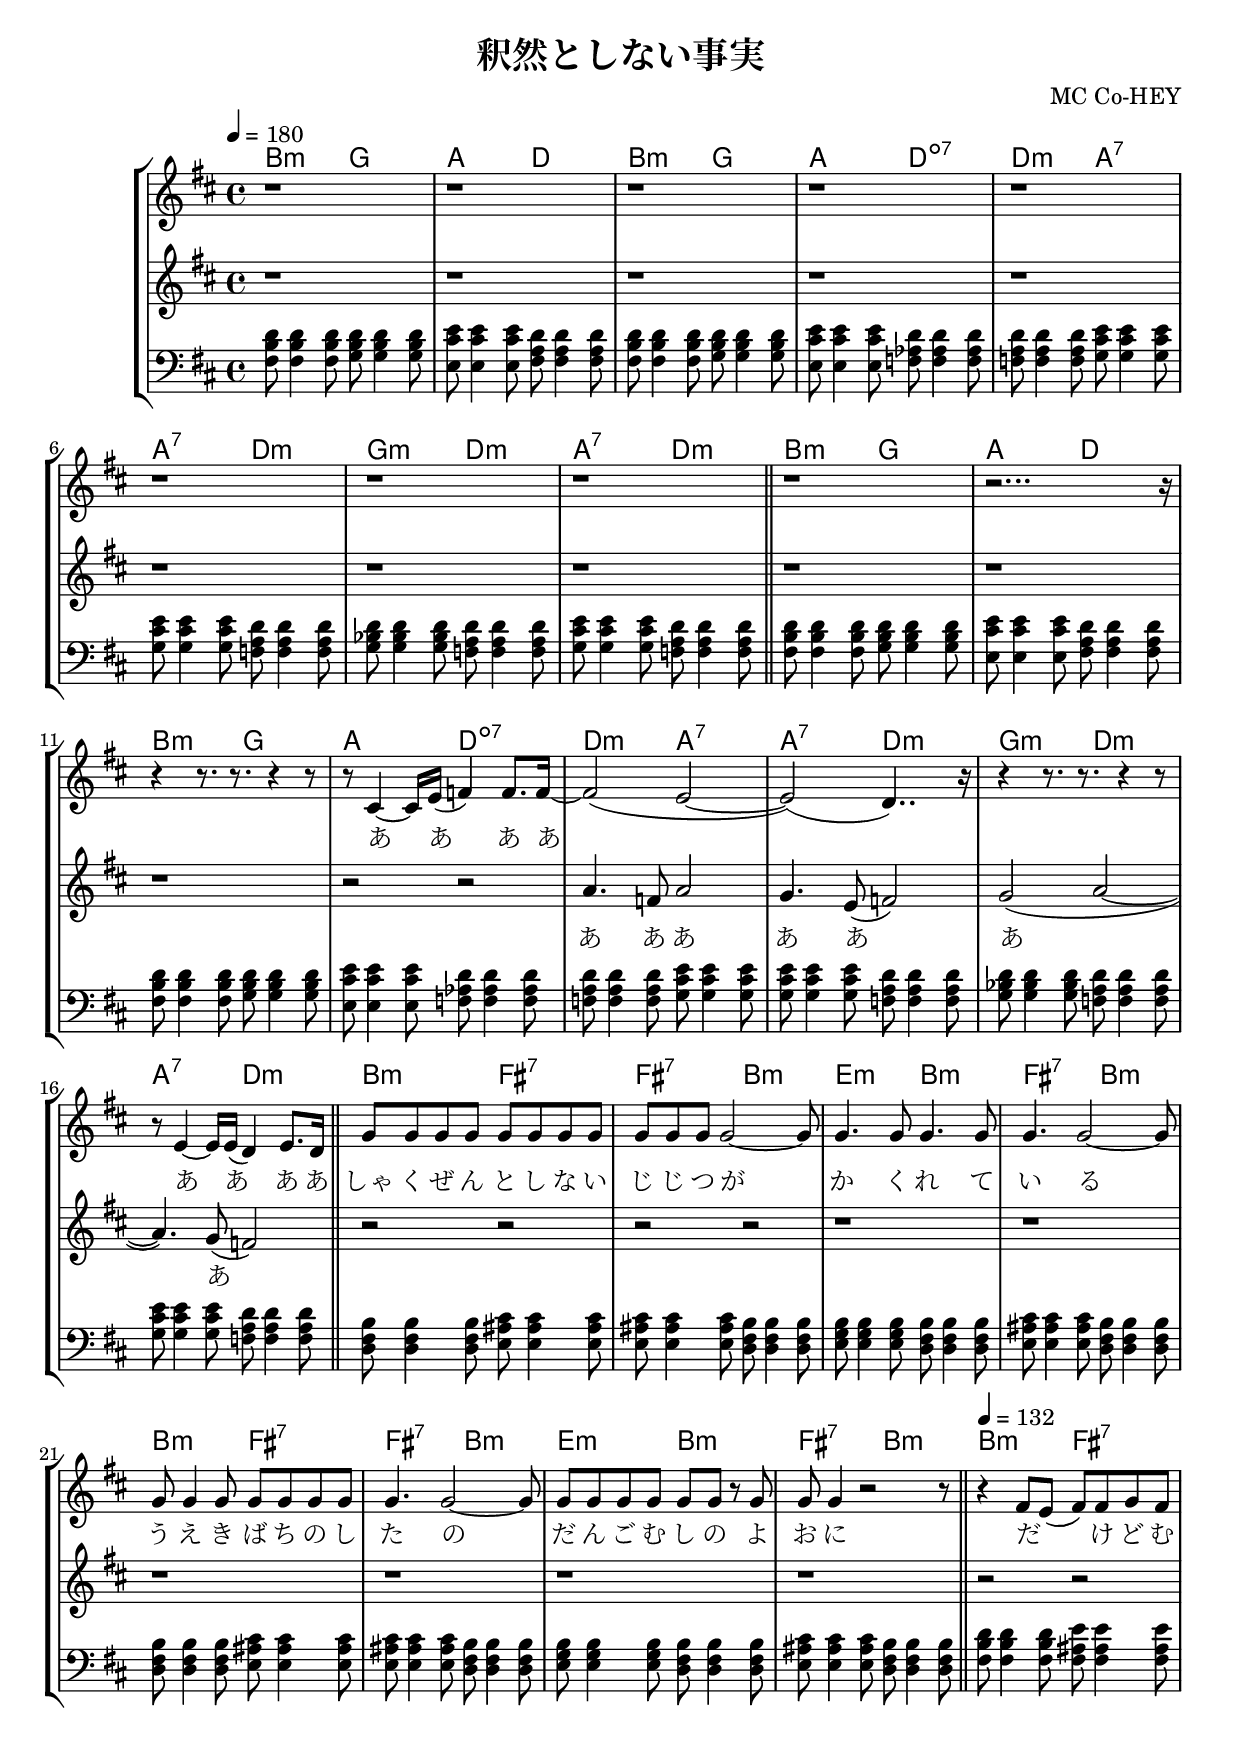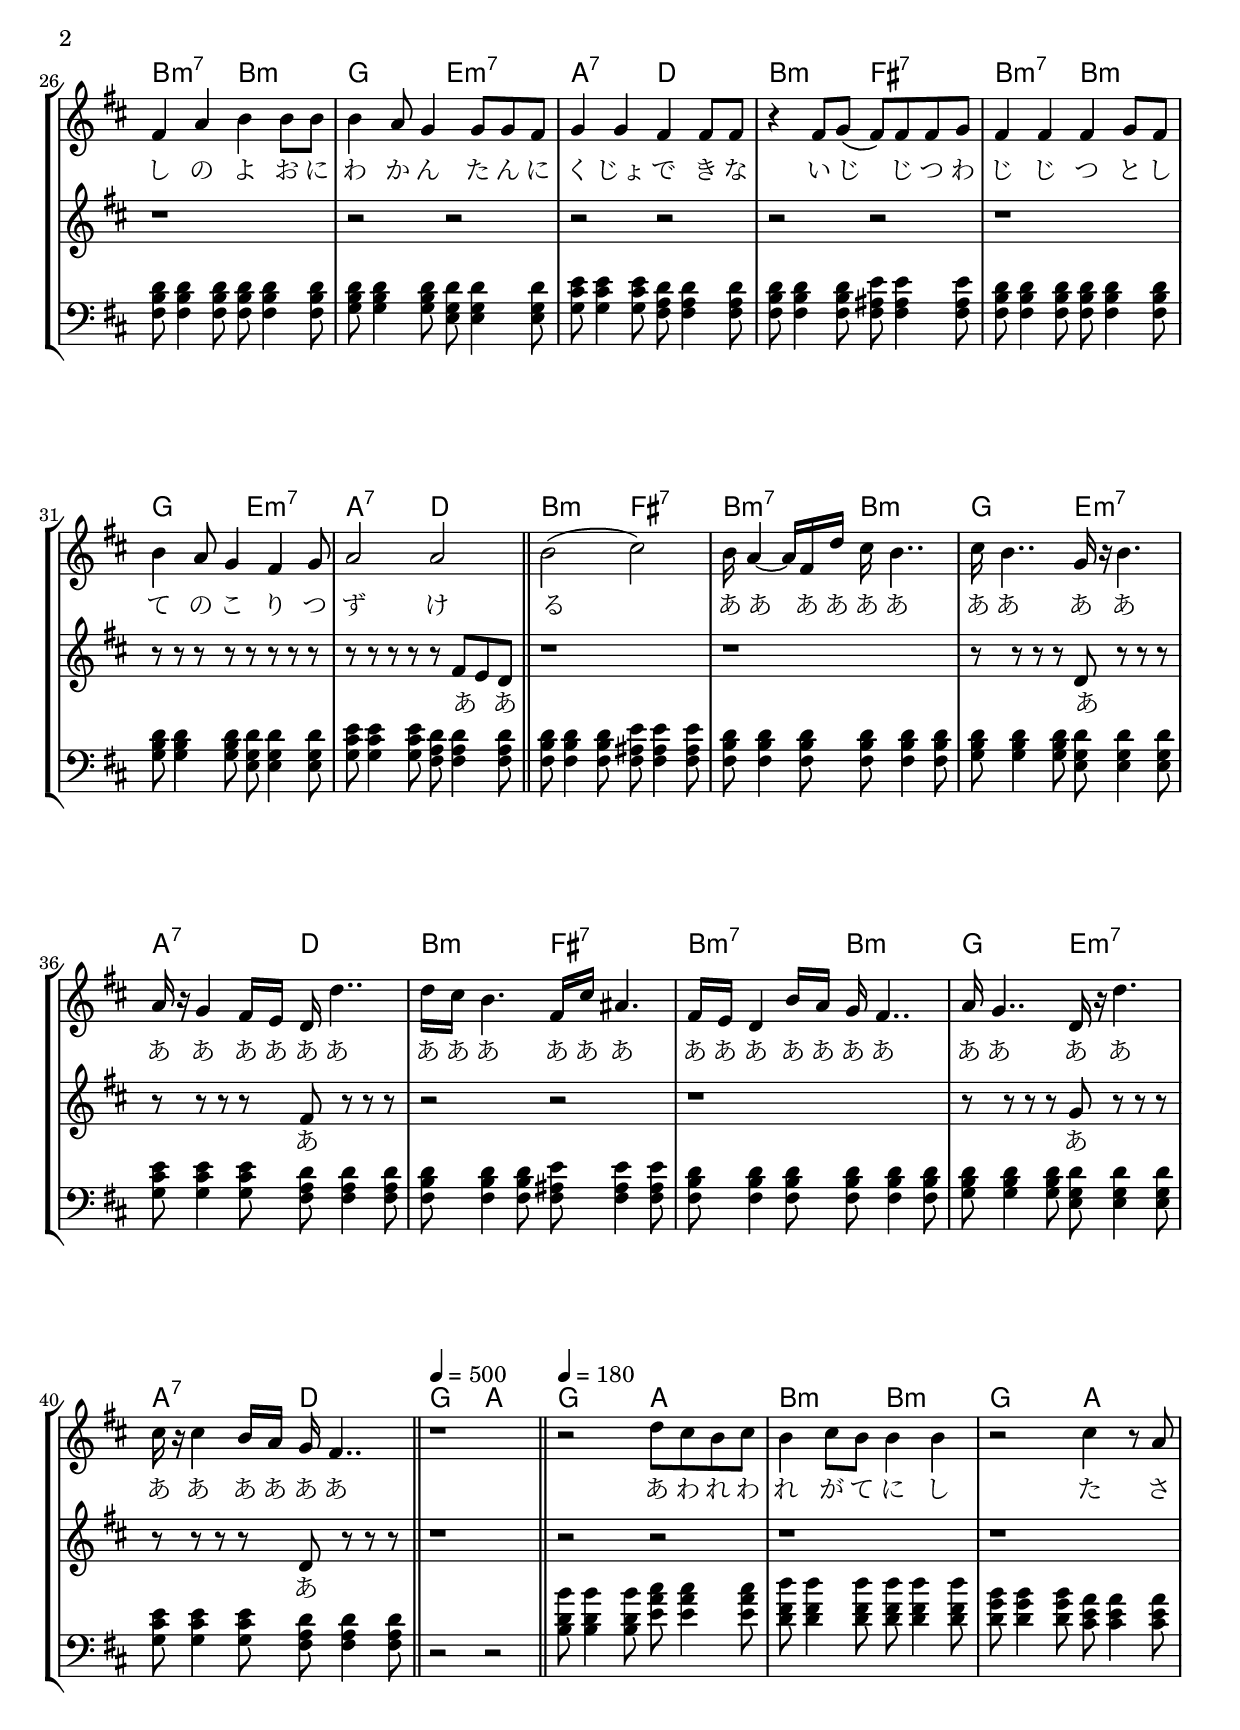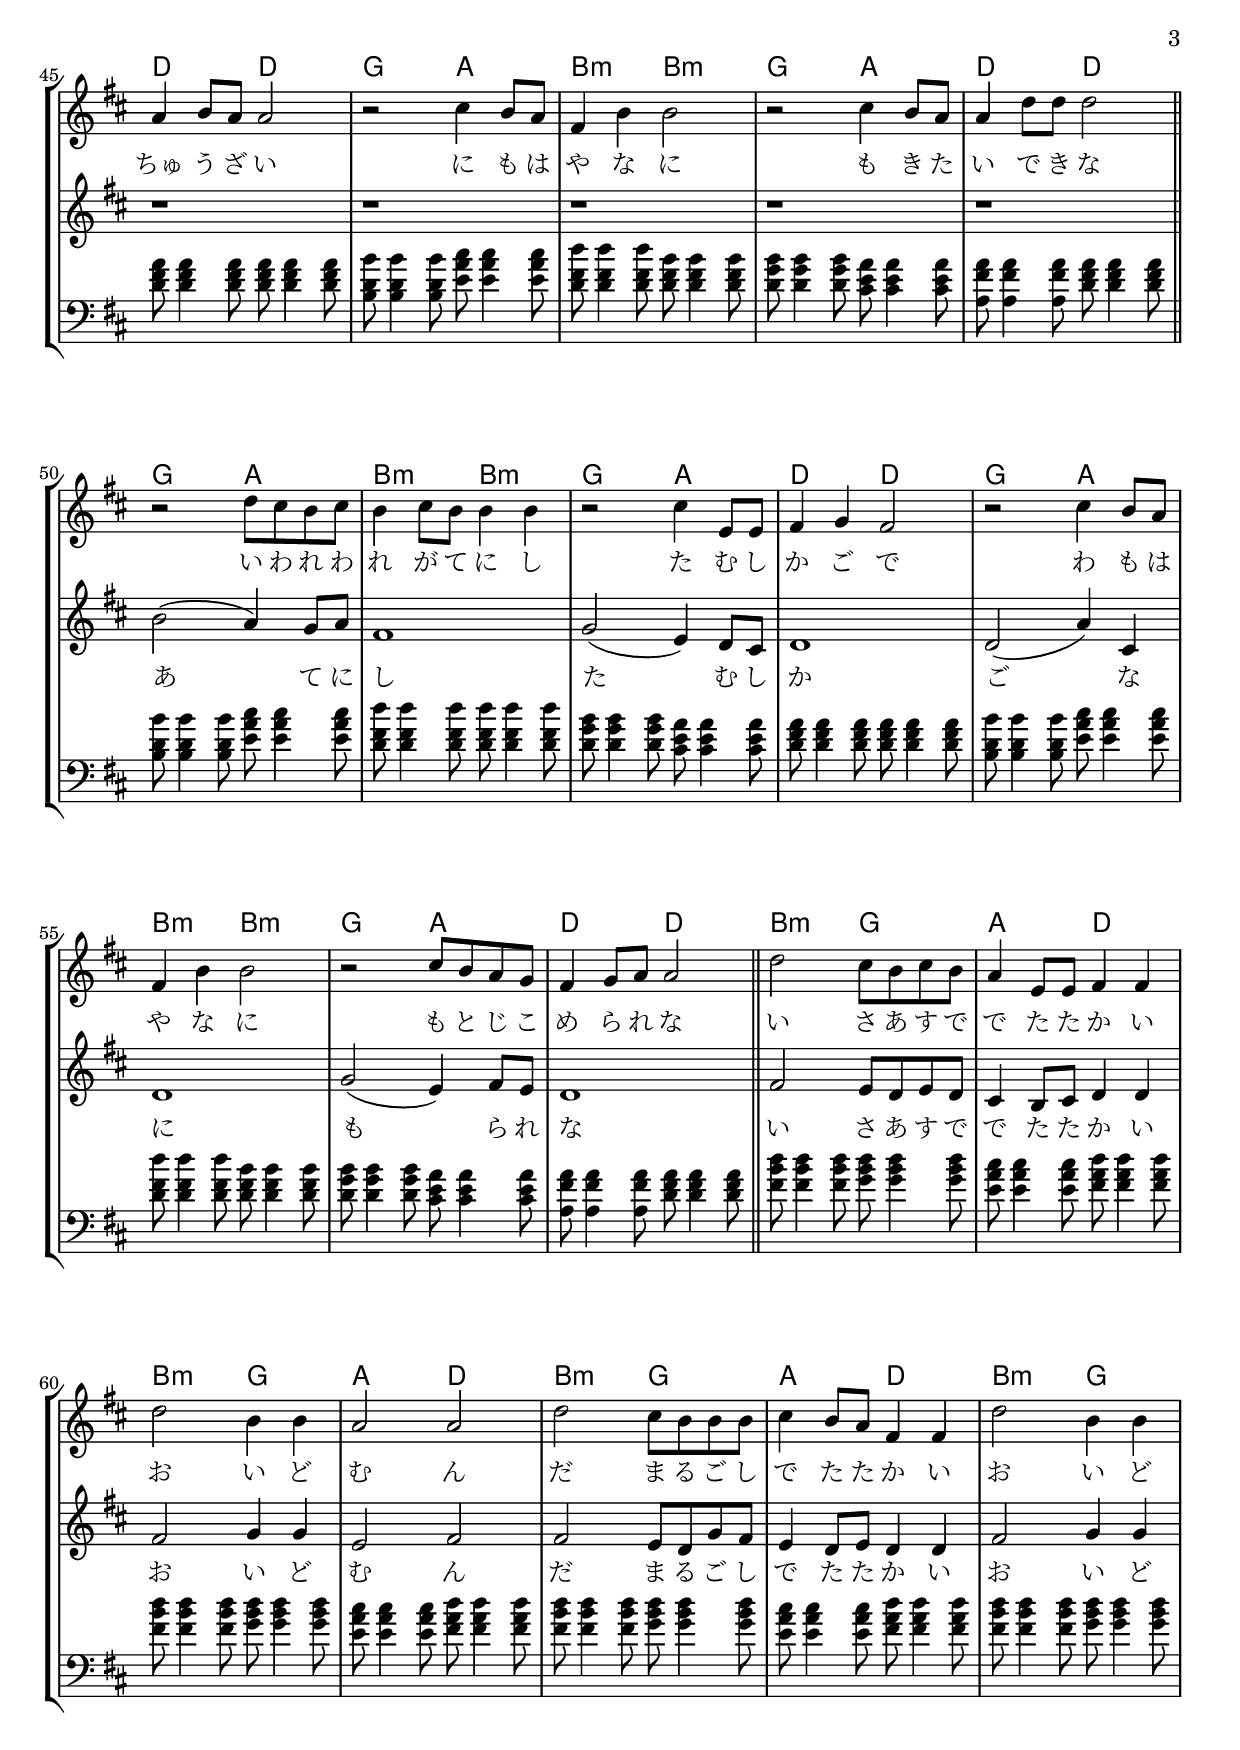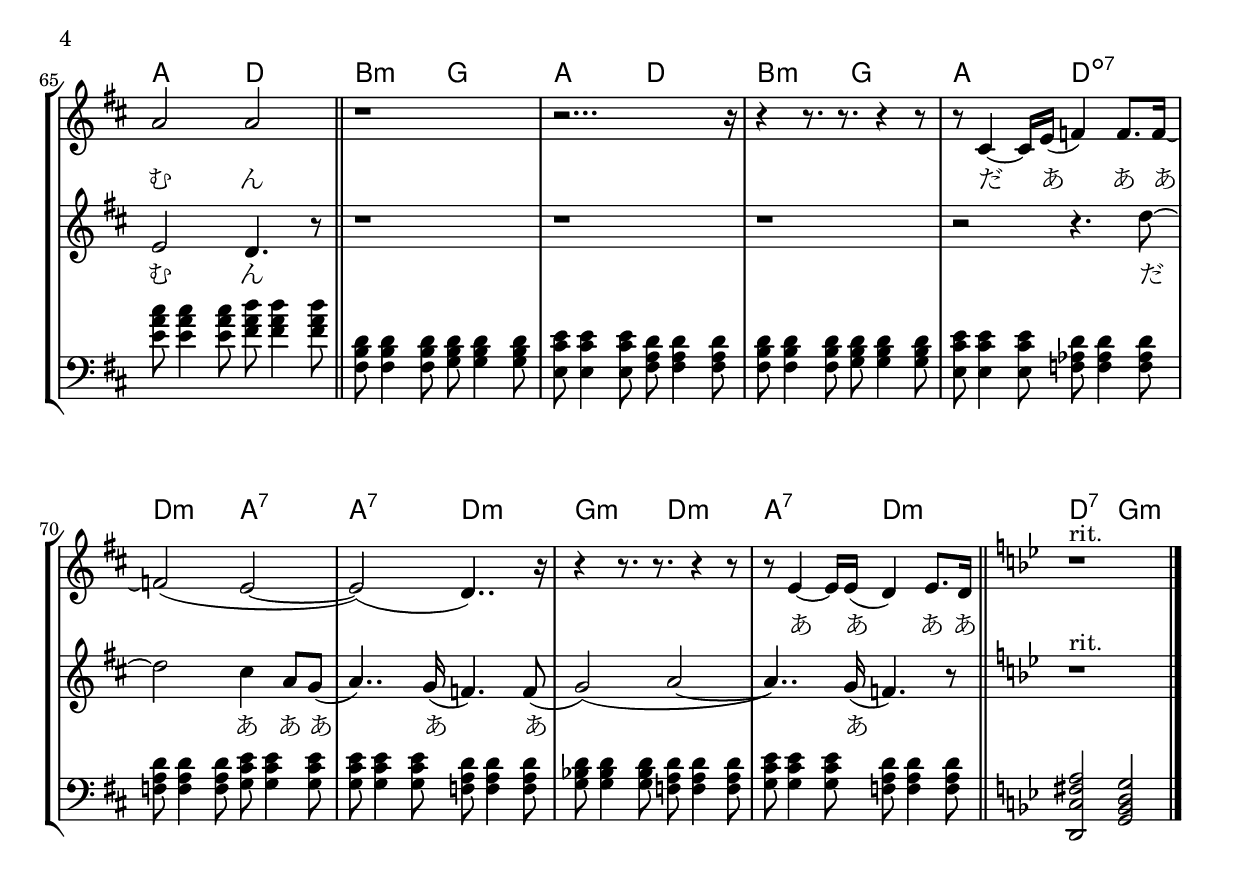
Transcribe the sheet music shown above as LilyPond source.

\version "2.12.1"

\header {
	title = \markup {釈然としない事実}
	composer = \markup \center-column {"MC Co-HEY"}
}

harmony = \chordmode {
	b2:m g a d b:m g a d:dim7 d:m a:7 a:7 d:m g:m d:m a:7 d:m 

	b:m g a d b:m g a d:dim7 d:m a:7 a:7 d:m g:m d:m a:7 d:m 

	b:m fis:7 fis:7 b:m e:m b:m fis:7 b:m b:m fis:7 fis:7 b:m e:m b:m fis:7 b:m 

	b:m fis:7 b:min7 b:m g e:min7 a:7 d b:m fis:7 b:min7 b:m g e:min7 a:7 d 

	b:m fis:7 b:min7 b:m g e:min7 a:7 d b:m fis:7 b:min7 b:m g e:min7 a:7 d 

	g a 

	g a b:m b:m g a d d g a b:m b:m g a d d 

	g a b:m b:m g a d d g a b:m b:m g a d d 

	b:m g a d b:m g a d b:m g a d b:m g a d 

	b:m g a d b:m g a d:dim7 d:m a:7 a:7 d:m g:m d:m a:7 d:m 

	d:7 g:m 
}

melody = {
	\key d \major
	\tempo 4 = 180
	r1 | r1 | r1 | r1 | r1 | r1 | r1 | r1   
	\set Staff.midiInstrument = #"Synth Bass 1"
	r1
r2... r16~ 
	r4  r8.  r8.  r4  r8 
	r8  cis'4~cis'16  e'16  (f'4)  f'8.  f'16~ 
	f'2  (e'2~ 
	e'2)  (d'4..)  r16~ 
	r4  r8.  r8.  r4  r8 
	r8  e'4~e'16  e'16  (d'4)  e'8.  d'16
	\set Staff.midiInstrument = #"fss0.5"
	g'8  g'8  g'8  g'8  g'8  g'8  g'8  g'8 
	g'8  g'8  g'8  g'2~g'8 
	g'4.  g'8  g'4.  g'8 
	g'4.  g'2~g'8 
	g'8  g'4  g'8  g'8  g'8  g'8  g'8 
	g'4.  g'2~g'8 
	g'8  g'8  g'8  g'8  g'8  g'8  r8  g'8 
	g'8  g'4  r2~r8
	\set Staff.midiInstrument = #"mmi0.38"
		\tempo 4 = 132
r4  fis'8  e'8  (fis'8)  fis'8  g'8  fis'8 
	fis'4  a'4  b'4  b'8  b'8 
	b'4  a'8  g'4  g'8  g'8  fis'8 
	g'4  g'4  fis'4  fis'8  fis'8 
	r4  fis'8  g'8  (fis'8)  fis'8  fis'8  g'8 
	fis'4  fis'4  fis'4  g'8  fis'8 
	b'4  a'8  g'4  fis'4  g'8 
	a'2  a'2
	\set Staff.midiInstrument = #"Trombone"
	b'2  (cis''2) 
	b'16  a'4~a'16  fis'16  d''16  cis''16  b'4.. 
	cis''16  b'4..  g'16  r16  b'4. 
	a'16  r16  g'4  fis'16  e'16  d'16  d''4.. 
	d''16  cis''16  b'4.  fis'16  cis''16  ais'4. 
	fis'16  e'16  d'4  b'16  a'16  g'16  fis'4.. 
	a'16  g'4..  d'16  r16  d''4. 
	cis''16  r16  cis''4  b'16  a'16  g'16  fis'4..
	\tempo 4 = 500
	r1   
	\set Staff.midiInstrument = #"mmi0.38"
		\tempo 4 = 180
r2  d''8  cis''8  b'8  cis''8 
	b'4  cis''8  b'8  b'4  b'4 
	r2  cis''4  r8  a'8 
	a'4  b'8  a'8  a'2 
	r2  cis''4  b'8  a'8 
	fis'4  b'4  b'2 
	r2  cis''4  b'8  a'8 
	a'4  d''8  d''8  d''2
	\set Staff.midiInstrument = #"mmi0.38"
	r2  d''8  cis''8  b'8  cis''8 
	b'4  cis''8  b'8  b'4  b'4 
	r2  cis''4  e'8  e'8 
	fis'4  g'4  fis'2 
	r2  cis''4  b'8  a'8 
	fis'4  b'4  b'2 
	r2  cis''8  b'8  a'8  g'8 
	fis'4  g'8  a'8  a'2
	\set Staff.midiInstrument = #"mmi0.38"
	d''2  cis''8  b'8  cis''8  b'8 
	a'4  e'8  e'8  fis'4  fis'4 
	d''2  b'4  b'4 
	a'2  a'2 
	d''2  cis''8  b'8  b'8  b'8 
	cis''4  b'8  a'8  fis'4  fis'4 
	d''2  b'4  b'4 
	a'2  a'2
	\set Staff.midiInstrument = #"Synthbrass 1"
	r1
r2... r16~ 
	r4  r8.  r8.  r4  r8 
	r8  cis'4~cis'16  e'16  (f'4)  f'8.  f'16~ 
	f'2  (e'2~ 
	e'2)  (d'4..)  r16~ 
	r4  r8.  r8.  r4  r8 
	r8  e'4~e'16  e'16  (d'4)  e'8.  d'16
	\key bes \major
	r1^"rit." \bar "|."
}

words = \lyricmode {
	
	あ  あ  あ  あ  あ  あ  あ  あ  
	しゃ  く  ぜ  ん  と  し  な  い  じ  じ  つ  が  か  く  れ  て  い  る  う  え  き  ば  ち  の  し  た  の  だ  ん  ご  む  し  の  よ  お  に  
	だ  け  ど  む  し  の  よ  お  に  わ  か  ん  た  ん  に  く  じょ  で  き  な  い  じ  じ  つ  わ  じ  じ  つ  と  し  て  の  こ  り  つ  ず  け  る  
	あ  あ  あ  あ  あ  あ  あ  あ  あ  あ  あ  あ  あ  あ  あ  あ  あ  あ  あ  あ  あ  あ  あ  あ  あ  あ  あ  あ  あ  あ  あ  あ  あ  あ  あ  あ  あ  あ  あ  あ  
	
	わ  れ  わ  れ  が  て  に  し  た  さ  ちゅ  う  ざ  い  に  も  は  や  な  に  も  き  た  い  で  き  な  い  
	わ  れ  わ  れ  が  て  に  し  た  む  し  か  ご  で  わ  も  は  や  な  に  も  と  じ  こ  め  ら  れ  な  い  
	さ  あ  す  で  で  た  た  か  い  お  い  ど  む  ん  だ  ま  る  ご  し  で  た  た  か  い  お  い  ど  む  ん  だ  
	あ  あ  あ  あ  あ  あ  あ  あ  
	
}

secondmelody = {
	\key d \major
	\tempo 4 = 180
	r1 | r1 | r1 | r1 | r1 | r1 | r1 | r1   
	\set Staff.midiInstrument = #"Electric Guitar (clean)"
	r1 
	r1 
	r1 
	r2  r2 
	a'4.  f'8  a'2 
	g'4.  e'8  (f'2) 
	g'2  (a'2~ 
	a'4.)  g'8  (f'2)
	\set Staff.midiInstrument = #"fss0.5"
	r2  r2~ 
	r2  r2
	r1 r1 r1 r1 r1 r1 	\set Staff.midiInstrument = #"Trombone"
		\tempo 4 = 132
r2  r2 
	r1 
	r2  r2~ 
	r2  r2 
	r2  r2 
	r1 
	r8  r8  r8  r8  r8  r8  r8  r8 
	r8  r8  r8  r8  r8  fis'8  e'8  d'8
	\set Staff.midiInstrument = #"Celesta"
	r1~ 
	r1 
	 r8  r8  r8  r8  d'8  r8  r8  r8 
	r8  r8  r8  r8  fis'8  r8  r8  r8 
	r2  r2 
	r1 
	r8  r8  r8  r8  g'8  r8  r8  r8 
	r8  r8  r8  r8  d'8  r8  r8  r8
	\tempo 4 = 500
	r1   
	\set Staff.midiInstrument = #"mmi0.38"
		\tempo 4 = 180
r2  r2 
	r1
	r1 r1 r1 r1 r1 r1 	\set Staff.midiInstrument = #"mmi0.38"
	b'2  (a'4)  g'8  a'8 
	fis'1 
	g'2  (e'4)  d'8  cis'8 
	d'1 
	d'2  (a'4)  cis'4 
	d'1 
	g'2  (e'4)  fis'8  e'8 
	d'1
	\set Staff.midiInstrument = #"mmi0.38"
	fis'2  e'8  d'8  e'8  d'8 
	cis'4  b8  cis'8  d'4  d'4 
	fis'2  g'4  g'4 
	e'2  fis'2 
	fis'2  e'8  d'8  g'8  fis'8 
	e'4  d'8  e'8  d'4  d'4 
	fis'2  g'4  g'4 
	e'2  d'4.  	r8 	\set Staff.midiInstrument = #"Electric Guitar (clean)"
	 r1 
	r1 
	r1 
	r2  r4.  d''8~ 
	d''2  cis''4  a'8  g'8 
	(a'4..)  g'16  (f'4.)  f'8 
	(g'2)  (a'2~ 
	a'4..)  g'16  (f'4.)  	r8 	\key bes \major
	r1^"rit." \bar "|."
}

secondwords = \lyricmode {
	
	あ  あ  あ  あ  あ  あ  あ  
	
	あ  あ  あ  
	あ  あ  あ  あ  
	
	
	て  に  し  た  む  し  か  ご  な  に  も  ら  れ  な  い  
	さ  あ  す  で  で  た  た  か  い  お  い  ど  む  ん  だ  ま  る  ご  し  で  た  た  か  い  お  い  ど  む  ん  だ  
	あ  あ  あ  あ  あ  あ  あ  
	
}

tempochange = {
	\tempo 4 = 180
	r1 | r1 | r1 | r1 | r1 | r1 | r1 | r1 \bar "||"
	\tempo 4 = 180
	r1 | r1 | r1 | r1 | r1 | r1 | r1 | r1 \bar "||"
	\tempo 4 = 180
	r1 | r1 | r1 | r1 | r1 | r1 | r1 | r1 \bar "||"
	\tempo 4 = 132
	r1 | r1 | r1 | r1 | r1 | r1 | r1 | r1 \bar "||"
	\tempo 4 = 132
	r1 | r1 | r1 | r1 | r1 | r1 | r1 | r1 \bar "||"
	\tempo 4 = 500
	r1 \bar "||"
	\tempo 4 = 180
	r1 | r1 | r1 | r1 | r1 | r1 | r1 | r1 \bar "||"
	\tempo 4 = 180
	r1 | r1 | r1 | r1 | r1 | r1 | r1 | r1 \bar "||"
	\tempo 4 = 180
	r1 | r1 | r1 | r1 | r1 | r1 | r1 | r1 \bar "||"
	\tempo 4 = 180
	r1 | r1 | r1 | r1 | r1 | r1 | r1 | r1 \bar "||"
	\tempo 4 = 180
	\tempo 4 = 135 r2 \tempo 4 = 120 r2 \bar "|."
}

mainacc = {
	\clef bass
	\set Staff.midiInstrument = #"Melodic Tom"
	\key d \major
	\tempo 4 = 180
	<fis b d'>8 <fis b d'>4 <fis b d'>8
	<g b d'>8 <g b d'>4 <g b d'>8
	<e cis' e'>8 <e cis' e'>4 <e cis' e'>8
	<fis a d'>8 <fis a d'>4 <fis a d'>8
	<fis b d'>8 <fis b d'>4 <fis b d'>8
	<g b d'>8 <g b d'>4 <g b d'>8
	<e cis' e'>8 <e cis' e'>4 <e cis' e'>8
	<f as d'>8 <f as d'>4 <f as d'>8
	<f a d'>8 <f a d'>4 <f a d'>8
	<g cis' e'>8 <g cis' e'>4 <g cis' e'>8
	<g cis' e'>8 <g cis' e'>4 <g cis' e'>8
	<f a d'>8 <f a d'>4 <f a d'>8
	<g bes d'>8 <g bes d'>4 <g bes d'>8
	<f a d'>8 <f a d'>4 <f a d'>8
	<g cis' e'>8 <g cis' e'>4 <g cis' e'>8
	<f a d'>8 <f a d'>4 <f a d'>8
	\bar "||"

	\set Staff.midiInstrument = #"Melodic Tom"
	<fis b d'>8 <fis b d'>4 <fis b d'>8
	<g b d'>8 <g b d'>4 <g b d'>8
	<e cis' e'>8 <e cis' e'>4 <e cis' e'>8
	<fis a d'>8 <fis a d'>4 <fis a d'>8
	<fis b d'>8 <fis b d'>4 <fis b d'>8
	<g b d'>8 <g b d'>4 <g b d'>8
	<e cis' e'>8 <e cis' e'>4 <e cis' e'>8
	<f as d'>8 <f as d'>4 <f as d'>8
	<f a d'>8 <f a d'>4 <f a d'>8
	<g cis' e'>8 <g cis' e'>4 <g cis' e'>8
	<g cis' e'>8 <g cis' e'>4 <g cis' e'>8
	<f a d'>8 <f a d'>4 <f a d'>8
	<g bes d'>8 <g bes d'>4 <g bes d'>8
	<f a d'>8 <f a d'>4 <f a d'>8
	<g cis' e'>8 <g cis' e'>4 <g cis' e'>8
	<f a d'>8 <f a d'>4 <f a d'>8
	\bar "||"

	\set Staff.midiInstrument = #"Melodic Tom"
	<d fis b>8 <d fis b>4 <d fis b>8
	<e ais cis'>8 <e ais cis'>4 <e ais cis'>8
	<e ais cis'>8 <e ais cis'>4 <e ais cis'>8
	<d fis b>8 <d fis b>4 <d fis b>8
	<e g b>8 <e g b>4 <e g b>8
	<d fis b>8 <d fis b>4 <d fis b>8
	<e ais cis'>8 <e ais cis'>4 <e ais cis'>8
	<d fis b>8 <d fis b>4 <d fis b>8
	<d fis b>8 <d fis b>4 <d fis b>8
	<e ais cis'>8 <e ais cis'>4 <e ais cis'>8
	<e ais cis'>8 <e ais cis'>4 <e ais cis'>8
	<d fis b>8 <d fis b>4 <d fis b>8
	<e g b>8 <e g b>4 <e g b>8
	<d fis b>8 <d fis b>4 <d fis b>8
	<e ais cis'>8 <e ais cis'>4 <e ais cis'>8
	<d fis b>8 <d fis b>4 <d fis b>8
	\bar "||"

	\set Staff.midiInstrument = #"Electric Piano 1"
	\tempo 4 = 132
	<fis b d'>8 <fis b d'>4 <fis b d'>8
	<fis ais e'>8 <fis ais e'>4 <fis ais e'>8
	<fis b d'>8 <fis b d'>4 <fis b d'>8
	<fis b d'>8 <fis b d'>4 <fis b d'>8
	<g b d'>8 <g b d'>4 <g b d'>8
	<e g d'>8 <e g d'>4 <e g d'>8
	<g cis' e'>8 <g cis' e'>4 <g cis' e'>8
	<fis a d'>8 <fis a d'>4 <fis a d'>8
	<fis b d'>8 <fis b d'>4 <fis b d'>8
	<fis ais e'>8 <fis ais e'>4 <fis ais e'>8
	<fis b d'>8 <fis b d'>4 <fis b d'>8
	<fis b d'>8 <fis b d'>4 <fis b d'>8
	<g b d'>8 <g b d'>4 <g b d'>8
	<e g d'>8 <e g d'>4 <e g d'>8
	<g cis' e'>8 <g cis' e'>4 <g cis' e'>8
	<fis a d'>8 <fis a d'>4 <fis a d'>8
	\bar "||"

	\set Staff.midiInstrument = #"Electric Piano 1"
	<fis b d'>8 <fis b d'>4 <fis b d'>8
	<fis ais e'>8 <fis ais e'>4 <fis ais e'>8
	<fis b d'>8 <fis b d'>4 <fis b d'>8
	<fis b d'>8 <fis b d'>4 <fis b d'>8
	<g b d'>8 <g b d'>4 <g b d'>8
	<e g d'>8 <e g d'>4 <e g d'>8
	<g cis' e'>8 <g cis' e'>4 <g cis' e'>8
	<fis a d'>8 <fis a d'>4 <fis a d'>8
	<fis b d'>8 <fis b d'>4 <fis b d'>8
	<fis ais e'>8 <fis ais e'>4 <fis ais e'>8
	<fis b d'>8 <fis b d'>4 <fis b d'>8
	<fis b d'>8 <fis b d'>4 <fis b d'>8
	<g b d'>8 <g b d'>4 <g b d'>8
	<e g d'>8 <e g d'>4 <e g d'>8
	<g cis' e'>8 <g cis' e'>4 <g cis' e'>8
	<fis a d'>8 <fis a d'>4 <fis a d'>8
	\bar "||"

	\set Staff.midiInstrument = #"Acoustic grand"
	\tempo 4 = 500
	r2
	r2
	\bar "||"

	\set Staff.midiInstrument = #"Lead 5 (charang)"
	\tempo 4 = 180
	<b d' b'>8 <b d' b'>4 <b d' b'>8
	<e' a' cis''>8 <e' a' cis''>4 <e' a' cis''>8
	<d' fis' d''>8 <d' fis' d''>4 <d' fis' d''>8
	<d' fis' d''>8 <d' fis' d''>4 <d' fis' d''>8
	<d' g' b'>8 <d' g' b'>4 <d' g' b'>8
	<cis' e' a'>8 <cis' e' a'>4 <cis' e' a'>8
	<d' fis' a'>8 <d' fis' a'>4 <d' fis' a'>8
	<d' fis' a'>8 <d' fis' a'>4 <d' fis' a'>8
	<b d' b'>8 <b d' b'>4 <b d' b'>8
	<e' a' cis''>8 <e' a' cis''>4 <e' a' cis''>8
	<d' fis' d''>8 <d' fis' d''>4 <d' fis' d''>8
	<d' fis' b'>8 <d' fis' b'>4 <d' fis' b'>8
	<d' g' b'>8 <d' g' b'>4 <d' g' b'>8
	<cis' e' a'>8 <cis' e' a'>4 <cis' e' a'>8
	<a fis' a'>8 <a fis' a'>4 <a fis' a'>8
	<d' fis' a'>8 <d' fis' a'>4 <d' fis' a'>8
	\bar "||"

	\set Staff.midiInstrument = #"Lead 5 (charang)"
	<b d' b'>8 <b d' b'>4 <b d' b'>8
	<e' a' cis''>8 <e' a' cis''>4 <e' a' cis''>8
	<d' fis' d''>8 <d' fis' d''>4 <d' fis' d''>8
	<d' fis' d''>8 <d' fis' d''>4 <d' fis' d''>8
	<d' g' b'>8 <d' g' b'>4 <d' g' b'>8
	<cis' e' a'>8 <cis' e' a'>4 <cis' e' a'>8
	<d' fis' a'>8 <d' fis' a'>4 <d' fis' a'>8
	<d' fis' a'>8 <d' fis' a'>4 <d' fis' a'>8
	<b d' b'>8 <b d' b'>4 <b d' b'>8
	<e' a' cis''>8 <e' a' cis''>4 <e' a' cis''>8
	<d' fis' d''>8 <d' fis' d''>4 <d' fis' d''>8
	<d' fis' b'>8 <d' fis' b'>4 <d' fis' b'>8
	<d' g' b'>8 <d' g' b'>4 <d' g' b'>8
	<cis' e' a'>8 <cis' e' a'>4 <cis' e' a'>8
	<a fis' a'>8 <a fis' a'>4 <a fis' a'>8
	<d' fis' a'>8 <d' fis' a'>4 <d' fis' a'>8
	\bar "||"

	\set Staff.midiInstrument = #"Lead 5 (charang)"
	<fis' b' d''>8 <fis' b' d''>4 <fis' b' d''>8
	<g' b' d''>8 <g' b' d''>4 <g' b' d''>8
	<e' a' cis''>8 <e' a' cis''>4 <e' a' cis''>8
	<fis' a' d''>8 <fis' a' d''>4 <fis' a' d''>8
	<fis' b' d''>8 <fis' b' d''>4 <fis' b' d''>8
	<g' b' d''>8 <g' b' d''>4 <g' b' d''>8
	<e' a' cis''>8 <e' a' cis''>4 <e' a' cis''>8
	<fis' a' d''>8 <fis' a' d''>4 <fis' a' d''>8
	<fis' b' d''>8 <fis' b' d''>4 <fis' b' d''>8
	<g' b' d''>8 <g' b' d''>4 <g' b' d''>8
	<e' a' cis''>8 <e' a' cis''>4 <e' a' cis''>8
	<fis' a' d''>8 <fis' a' d''>4 <fis' a' d''>8
	<fis' b' d''>8 <fis' b' d''>4 <fis' b' d''>8
	<g' b' d''>8 <g' b' d''>4 <g' b' d''>8
	<e' a' cis''>8 <e' a' cis''>4 <e' a' cis''>8
	<fis' a' d''>8 <fis' a' d''>4 <fis' a' d''>8
	\bar "||"

	\set Staff.midiInstrument = #"Lead 5 (charang)"
	<fis b d'>8 <fis b d'>4 <fis b d'>8
	<g b d'>8 <g b d'>4 <g b d'>8
	<e cis' e'>8 <e cis' e'>4 <e cis' e'>8
	<fis a d'>8 <fis a d'>4 <fis a d'>8
	<fis b d'>8 <fis b d'>4 <fis b d'>8
	<g b d'>8 <g b d'>4 <g b d'>8
	<e cis' e'>8 <e cis' e'>4 <e cis' e'>8
	<f as d'>8 <f as d'>4 <f as d'>8
	<f a d'>8 <f a d'>4 <f a d'>8
	<g cis' e'>8 <g cis' e'>4 <g cis' e'>8
	<g cis' e'>8 <g cis' e'>4 <g cis' e'>8
	<f a d'>8 <f a d'>4 <f a d'>8
	<g bes d'>8 <g bes d'>4 <g bes d'>8
	<f a d'>8 <f a d'>4 <f a d'>8
	<g cis' e'>8 <g cis' e'>4 <g cis' e'>8
	<f a d'>8 <f a d'>4 <f a d'>8
	\bar "||"

	\set Staff.midiInstrument = #"Lead 5 (charang)"
	\key bes \major
	<d, c fis a>2
	<g, bes, d g>2
	\bar "|."
}

subacc = {
	\clef bass
	\set Staff.midiInstrument = #"Acoustic grand"
	\key d \major
	\tempo 4 = 180
	r2
	r2
	r2
	r2
	r2
	r2
	r2
	r2
	r2
	r2
	r2
	r2
	r2
	r2
	r2
	r2
	\bar "||"

	\set Staff.midiInstrument = #"Pad 7 (halo)"
	<fis b d'>8 <fis b d'>4 <fis b d'>8
	<g b d'>8 <g b d'>4 <g b d'>8
	<e cis' e'>8 <e cis' e'>4 <e cis' e'>8
	<fis a d'>8 <fis a d'>4 <fis a d'>8
	<fis b d'>8 <fis b d'>4 <fis b d'>8
	<g b d'>8 <g b d'>4 <g b d'>8
	<e cis' e'>8 <e cis' e'>4 <e cis' e'>8
	<f as d'>8 <f as d'>4 <f as d'>8
	<f a d'>8 <f a d'>4 <f a d'>8
	<g cis' e'>8 <g cis' e'>4 <g cis' e'>8
	<g cis' e'>8 <g cis' e'>4 <g cis' e'>8
	<f a d'>8 <f a d'>4 <f a d'>8
	<g bes d'>8 <g bes d'>4 <g bes d'>8
	<f a d'>8 <f a d'>4 <f a d'>8
	<g cis' e'>8 <g cis' e'>4 <g cis' e'>8
	<f a d'>8 <f a d'>4 <f a d'>8
	\bar "||"

	\set Staff.midiInstrument = #"Electric Piano 1"
	b,4 r4
	fis,4 r4
	fis,4 r4
	b,4 r4
	e4 r4
	b,4 r4
	fis,4 r4
	b,4 r4
	b,4 r4
	fis,4 r4
	fis,4 r4
	b,4 r4
	e4 r4
	b,4 r4
	fis,4 r4
	b,4 r4
	\bar "||"

	\set Staff.midiInstrument = #"Electric Guitar (muted)"
	\tempo 4 = 132
	b,4.b,8
	ais,4.ais,8
	a,4.a,8
	as4.as8
	g4.g8
	e4.e8
	a,4.a,8
	d4.d8
	b,4.b,8
	ais,4.ais,8
	a,4.a,8
	as4.as8
	g4.g8
	e4.e8
	a,4.a,8
	d4.d8
	\bar "||"

	\set Staff.midiInstrument = #"Electric Guitar (muted)"
	b,4.b,8
	ais,4.ais,8
	a,4.a,8
	as4.as8
	g4.g8
	e4.e8
	a,4.a,8
	d4.d8
	b,4.b,8
	ais,4.ais,8
	a,4.a,8
	as4.as8
	g4.g8
	e4.e8
	a,4.a,8
	d4.d8
	\bar "||"

	\set Staff.midiInstrument = #"Acoustic grand"
	\tempo 4 = 500
	r2
	r2
	\bar "||"

	\set Staff.midiInstrument = #"Electric Grand"
	\tempo 4 = 180
	g8 b8 d'8 b'8
	a8 e'8 a'8 cis''8
	b8 d'8 fis'8 d''8
	b8 d'8 fis'8 d''8
	g8 d'8 g'8 b'8
	a8 cis'8 e'8 a'8
	d8 d'8 fis'8 a'8
	d8 d'8 fis'8 a'8
	g8 b8 d'8 b'8
	a8 e'8 a'8 cis''8
	b8 d'8 fis'8 d''8
	b8 d'8 fis'8 b'8
	g8 d'8 g'8 b'8
	a8 cis'8 e'8 a'8
	d8 a8 fis'8 a'8
	d8 d'8 fis'8 a'8
	\bar "||"

	\set Staff.midiInstrument = #"Electric Grand"
	g8 b8 d'8 b'8
	a8 e'8 a'8 cis''8
	b8 d'8 fis'8 d''8
	b8 d'8 fis'8 d''8
	g8 d'8 g'8 b'8
	a8 cis'8 e'8 a'8
	d8 d'8 fis'8 a'8
	d8 d'8 fis'8 a'8
	g8 b8 d'8 b'8
	a8 e'8 a'8 cis''8
	b8 d'8 fis'8 d''8
	b8 d'8 fis'8 b'8
	g8 d'8 g'8 b'8
	a8 cis'8 e'8 a'8
	d8 a8 fis'8 a'8
	d8 d'8 fis'8 a'8
	\bar "||"

	\set Staff.midiInstrument = #"Electric Grand"
	b8 fis'8 b'8 d''8
	g8 g'8 b'8 d''8
	a8 e'8 a'8 cis''8
	d'8 fis'8 a'8 d''8
	b8 fis'8 b'8 d''8
	g8 g'8 b'8 d''8
	a8 e'8 a'8 cis''8
	d'8 fis'8 a'8 d''8
	b8 fis'8 b'8 d''8
	g8 g'8 b'8 d''8
	a8 e'8 a'8 cis''8
	d'8 fis'8 a'8 d''8
	b8 fis'8 b'8 d''8
	g8 g'8 b'8 d''8
	a8 e'8 a'8 cis''8
	d'8 fis'8 a'8 d''8
	\bar "||"

	\set Staff.midiInstrument = #"Electric Grand"
	b,8 fis8 b8 d'8
	g8 g8 b8 d'8
	a,8 e8 cis'8 e'8
	d8 fis8 a8 d'8
	b,8 fis8 b8 d'8
	g8 g8 b8 d'8
	a,8 e8 cis'8 e'8
	d8 f8 as8 d'8
	d8 f8 a8 d'8
	a,8 g8 cis'8 e'8
	a,8 g8 cis'8 e'8
	d8 f8 a8 d'8
	g8 g8 bes8 d'8
	d8 f8 a8 d'8
	a,8 g8 cis'8 e'8
	d8 f8 a8 d'8
	\bar "||"

	\set Staff.midiInstrument = #"Electric Grand"
	\key bes \major
	d,8 c8 fis8 a8
	<g, bes, d g>2
	\bar "|."
}

percA = {
	\drummode {
	r1 |r1 |r1 |r1 |r1 |r1 |r1 |r1 \bar "||"
	r2 hho2  |r2 hho2  |r2 hho2  |r2 hho2  |r2 hho2  |r2 hho2  |r2 hho2  |r2 hho2  \bar "||"
	r2 hho2  |r2 hho2  |r2 hho2  |r2 hho2  |r2 hho2  |r2 hho2  |r2 hho2  |r2 hho2  \bar "||"
	\times 16/12{ hh8. hh8. hh8. hh8. } |\times 16/12{ hh8. hh8. hh8. hh8. } |\times 16/12{ hh8. hh8. hh8. hh8. } |\times 16/12{ hh8. hh8. hh8. hh8. } |\times 16/12{ hh8. hh8. hh8. hh8. } |\times 16/12{ hh8. hh8. hh8. hh8. } |\times 16/12{ hh8. hh8. hh8. hh8. } |\times 16/12{ r8. hh4 hh8 hh8. } \bar "||"
	\times 16/12{ r8 hh8. hh8. hh8. hh16 } |\times 16/12{ r8 hh8. hh16 hh4 r16 hh16 } |\times 16/12{ r8 hh8. hh8. hh8. hh16 } |\times 16/12{ hh4. hh8 hh8 hh8 } |\times 16/12{ r8 hh8. hh8. hh8. hh16 } |\times 16/12{ r8 hh8. hh16 hh4 r16 hh16 } |\times 16/12{ r8 hh8. hh8. hh8. hh16 } |\times 16/24{ hh4. hh1 r8 } \bar "||"
	r1 \bar "||"
	r2 hho2  |r2 hho2  |r2 hho2  |r2 hho2  |r2 hho2  |r2 hho2  |r2 hho2  |r2 hho2  \bar "||"
	r2 hho2  |r2 hho2  |r2 hho2  |r2 hho2  |r2 hho2  |r2 hho2  |r2 hho2  |r2 hho2  \bar "||"
	r2. hho4  |r1  |r2. hho4  |r1  |r2. hho4  |r1  |r2. hho4  |r1  \bar "||"
	r2. hho4  |r1  |r2. hho4  |r1  |r2. hho4  |r1  |r2. hho4  |r1  \bar "||"
	r1 \bar "|."
	}
}

percB = {
	\drummode {
	r1 |r1 |r1 |r1 |r1 |r1 |r1 |r1 \bar "||"
	r8 hh16 hh16 hh8 hh16 hh8. hh16 hh16 hh8 hh16 hh16  |hh8 hh16 hh16 hh8 hh16 hh8. hh16 hh16 hh8 hh8  |hh8 hh16 hh16 hh8 hh16 hh8. hh16 hh16 hh8 hh16 hh16  |hh8 hh16 hh16 hh8 hh16 hh8. hh16 hh16 hh8 hh8  |r8 hh16 hh16 hh8 hh16 hh8. hh16 hh16 hh8 hh16 hh16  |hh8 hh16 hh16 hh8 hh16 hh8. hh16 hh16 hh8 hh8  |hh8 hh16 hh16 hh8 hh16 hh8. hh16 hh16 hh8 hh16 hh16  |hh8 hh16 hh16 hh8 hh16 hh8 hh4. r16  \bar "||"
	r8 hh16 hh16 hh8 hh16 hh8. hh16 hh16 hh8 hh16 hh16  |hh8 hh16 hh16 hh8 hh16 hh8. hh16 hh16 hh8 hh8  |hh8 hh16 hh16 hh8 hh16 hh8. hh16 hh16 hh8 hh16 hh16  |hh8 hh16 hh16 hh8 hh16 hh8. hh16 hh16 hh8 hh8  |r8 hh16 hh16 hh8 hh16 hh8. hh16 hh16 hh8 hh16 hh16  |hh8 hh16 hh16 hh8 hh16 hh8. hh16 hh16 hh8 hh8  |hh8 hh16 hh16 hh8 hh16 hh8. hh16 hh16 hh8 hh16 hh16  |hh8 hh16 hh16 hh8 hh16 hh8 hh4. r16  \bar "||"
	\times 16/12{ r8. sn4. sn8. } |\times 16/12{ r8. sn4. sn8 sn16 } |\times 16/12{ r8. sn4. sn8. } |\times 16/12{ r8. sn4. sn8 sn16 } |\times 16/12{ r8. sn4. sn8. } |\times 16/12{ r8. sn4. sn8 sn16 } |\times 16/12{ r8. sn4. sn8. } |\times 16/12{ sn16 sn4 r16 sn8 sn4 } \bar "||"
	\times 16/12{ r2. } |\times 16/12{ r4. sn8. sn16 sn8 } |\times 16/12{ r2. } |\times 16/12{ r4 r16 sn16 sn8 sn8 sn8 } |\times 16/12{ r2. } |\times 16/12{ r4. sn8. sn16 sn8 } |\times 16/12{ r2. } |\times 16/24{ r8 sn8 sn4 sn16 sn16 sn4 sn2 r8 } \bar "||"
	r1 \bar "||"
	r8 hh16 hh16 hh8 hh16 hh8. hh16 hh16 hh8 hh16 hh16  |hh8 hh16 hh16 hh8 hh16 hh8. hh16 hh16 hh8 hh8  |hh8 hh16 hh16 hh8 hh16 hh8. hh16 hh16 hh8 hh16 hh16  |hh8 hh16 hh16 hh8 hh16 hh8. hh16 hh16 hh8 hh8  |r8 hh16 hh16 hh8 hh16 hh8. hh16 hh16 hh8 hh16 hh16  |hh8 hh16 hh16 hh8 hh16 hh8. hh16 hh16 hh8 hh8  |hh8 hh16 hh16 hh8 hh16 hh8. hh16 hh16 hh8 hh16 hh16  |hh8 hh16 hh16 hh8 hh16 hh8 hh4. r16  \bar "||"
	r8 hh16 hh16 hh8 hh16 hh8. hh16 hh16 hh8 hh16 hh16  |hh8 hh16 hh16 hh8 hh16 hh8. hh16 hh16 hh8 hh8  |hh8 hh16 hh16 hh8 hh16 hh8. hh16 hh16 hh8 hh16 hh16  |hh8 hh16 hh16 hh8 hh16 hh8. hh16 hh16 hh8 hh8  |r8 hh16 hh16 hh8 hh16 hh8. hh16 hh16 hh8 hh16 hh16  |hh8 hh16 hh16 hh8 hh16 hh8. hh16 hh16 hh8 hh8  |hh8 hh16 hh16 hh8 hh16 hh8. hh16 hh16 hh8 hh16 hh16  |hh8 hh16 hh16 hh8 hh16 hh8 hh4. r16  \bar "||"
	r4 hh4 hh2  |hh4 hh4 hh4 hh4  |hh4 hh4 hh4 r16 hh8.  |hh4 hh4 hh4 hh4  |r4 hh4 hh2  |hh4 hh4 hh4 hh4  |hh4 hh4 hh4 r16 hh8.  |r4 hh4. r16 hh8 hh8 hh16  \bar "||"
	r4 hh4 hh2  |hh4 hh4 hh4 hh4  |hh4 hh4 hh4 r16 hh8.  |hh4 hh4 hh4 hh4  |r4 hh4 hh2  |hh4 hh4 hh4 hh4  |hh4 hh4 hh4 r16 hh8.  |r4 hh4. r16 hh8 hh8 hh16  \bar "||"
	r1 \bar "|."
	}
}

percC = {
	\drummode {
	r1 |r1 |r1 |r1 |r1 |r1 |r1 |r1 \bar "||"
	r4 sn2 sn4  |r4 sn2 sn4  |r4 sn2 sn4  |r4 sn2 sn4  |r4 sn2 sn4  |r4 sn2 sn4  |r4 sn2 sn4  |r4 sn4. sn16 sn8 sn16 sn16 sn16  \bar "||"
	r4 sn2 sn4  |r4 sn2 sn4  |r4 sn2 sn4  |r4 sn2 sn4  |r4 sn2 sn4  |r4 sn2 sn4  |r4 sn2 sn4  |r4 sn4. sn16 sn8 sn16 sn16 sn16  \bar "||"
	\times 16/12{ bd4 r16 bd16 bd4. } |\times 16/12{ bd4 r16 bd16 bd4. } |\times 16/12{ bd4 r16 bd16 bd4. } |\times 16/12{ bd4 r16 bd16 bd4. } |\times 16/12{ bd4 r16 bd16 bd4. } |\times 16/12{ bd4 r16 bd16 bd4. } |\times 16/12{ bd4 r16 bd16 bd4. } |\times 16/12{ r8 bd16 bd8 bd16 bd8 bd16 bd8 bd16 } \bar "||"
	\times 16/12{ bd4. bd4. } |\times 16/12{ bd4 r16 bd8. bd4 } |\times 16/12{ bd4. bd4. } |\times 16/12{ bd8 bd16 bd4 bd8 bd8. } |\times 16/12{ bd4. bd4. } |\times 16/12{ bd4 r16 bd8. bd4 } |\times 16/12{ bd4. bd4. } |\times 16/24{ bd4. bd4. bd4 bd4. bd8 } \bar "||"
	r1 \bar "||"
	r4 sn2 sn4  |r4 sn2 sn4  |r4 sn2 sn4  |r4 sn2 sn4  |r4 sn2 sn4  |r4 sn2 sn4  |r4 sn2 sn4  |r4 sn4. sn16 sn8 sn16 sn16 sn16  \bar "||"
	r4 sn2 sn4  |r4 sn2 sn4  |r4 sn2 sn4  |r4 sn2 sn4  |r4 sn2 sn4  |r4 sn2 sn4  |r4 sn2 sn4  |r4 sn4. sn16 sn8 sn16 sn16 sn16  \bar "||"
	r16 hhp8 hhp8 hhp8 hhp8 hhp8 hhp8 hhp8 hhp16  |r16 hhp8 hhp8 hhp8 hhp8 hhp8 hhp8 hhp8 hhp16  |r16 hhp8 hhp8 hhp8 hhp8 hhp8 hhp4 hhp16  |r16 hhp8 hhp8 hhp8 hhp8 hhp8 hhp8 hhp8 hhp16  |r16 hhp8 hhp8 hhp8 hhp8 hhp8 hhp8 hhp8 hhp16  |r16 hhp8 hhp8 hhp8 hhp8 hhp8 hhp8 hhp8 hhp16  |r16 hhp8 hhp8 hhp8 hhp8 hhp8 hhp4 hhp16  |r16 hhp8 hhp8 hhp8 hhp8. hhp8 hhp8 hhp8  \bar "||"
	r16 hhp8 hhp8 hhp8 hhp8 hhp8 hhp8 hhp8 hhp16  |r16 hhp8 hhp8 hhp8 hhp8 hhp8 hhp8 hhp8 hhp16  |r16 hhp8 hhp8 hhp8 hhp8 hhp8 hhp4 hhp16  |r16 hhp8 hhp8 hhp8 hhp8 hhp8 hhp8 hhp8 hhp16  |r16 hhp8 hhp8 hhp8 hhp8 hhp8 hhp8 hhp8 hhp16  |r16 hhp8 hhp8 hhp8 hhp8 hhp8 hhp8 hhp8 hhp16  |r16 hhp8 hhp8 hhp8 hhp8 hhp8 hhp4 hhp16  |r16 hhp8 hhp8 hhp8 hhp8. hhp8 hhp8 hhp8  \bar "||"
	r1 \bar "|."
	}
}

percD = {
	\drummode {
	r1 |r1 |r1 |r1 |r1 |r1 |r1 |r1 \bar "||"
	bd8 bd4 bd4 r16 bd8. bd8  |bd8 bd4 bd4 r16 bd8. bd8  |bd8 bd4 bd4 r16 bd8. bd8  |bd8 bd4 bd4 r16 bd8. bd8  |bd8 bd4 bd4 r16 bd8. bd8  |bd8 bd4 bd4 r16 bd8. bd8  |bd8 bd4 bd4 r16 bd8. bd8  |bd4. bd8. bd4. r16  \bar "||"
	bd8 bd4 bd4 r16 bd8. bd8  |bd8 bd4 bd4 r16 bd8. bd8  |bd8 bd4 bd4 r16 bd8. bd8  |bd8 bd4 bd4 r16 bd8. bd8  |bd8 bd4 bd4 r16 bd8. bd8  |bd8 bd4 bd4 r16 bd8. bd8  |bd8 bd4 bd4 r16 bd8. bd8  |bd4. bd8. bd4. r16  \bar "||"
	\times 16/12{ r8 hhp8. hhp8. hhp8. hhp16 } |\times 16/12{ r8 hhp8. hhp8. hhp8. hhp16 } |\times 16/12{ r8 hhp8. hhp8. hhp8. hhp16 } |\times 16/12{ r8 hhp8. hhp8. hhp8. hhp16 } |\times 16/12{ r8 hhp8. hhp8. hhp8. hhp16 } |\times 16/12{ r8 hhp8. hhp8. hhp8. hhp16 } |\times 16/12{ r8 hhp8. hhp8. hhp8. hhp16 } |\times 16/12{ r4 r16 hhp4 r16 hhp8 } \bar "||"
	\times 16/12{ r8. hho4. hho8. } |\times 16/12{ r8. hho2 r16 } |\times 16/12{ r8. hho4. hho8. } |\times 16/12{ r8. hho2 r16 } |\times 16/12{ r8. hho4. hho8. } |\times 16/12{ r8. hho2 r16 } |\times 16/12{ r8. hho4. hho8. } |\times 16/24{ r1 r2 } \bar "||"
	r1 \bar "||"
	bd8 bd4 bd4 r16 bd8. bd8  |bd8 bd4 bd4 r16 bd8. bd8  |bd8 bd4 bd4 r16 bd8. bd8  |bd8 bd4 bd4 r16 bd8. bd8  |bd8 bd4 bd4 r16 bd8. bd8  |bd8 bd4 bd4 r16 bd8. bd8  |bd8 bd4 bd4 r16 bd8. bd8  |bd4. bd8. bd4. r16  \bar "||"
	bd8 bd4 bd4 r16 bd8. bd8  |bd8 bd4 bd4 r16 bd8. bd8  |bd8 bd4 bd4 r16 bd8. bd8  |bd8 bd4 bd4 r16 bd8. bd8  |bd8 bd4 bd4 r16 bd8. bd8  |bd8 bd4 bd4 r16 bd8. bd8  |bd8 bd4 bd4 r16 bd8. bd8  |bd4. bd8. bd4. r16  \bar "||"
	r8 sn4 sn4 sn4 sn8  |r8 sn4 sn4 sn4 sn8  |r8 sn4 sn4 sn4 sn8  |r8 sn4 sn4 sn4 sn8  |r8 sn4 sn4 sn4 sn8  |r8 sn4 sn4 sn4 sn8  |r8 sn4 sn4 sn4 sn8  |r8 sn4 sn8 sn16 sn8 sn8 sn8 sn16  \bar "||"
	r8 sn4 sn4 sn4 sn8  |r8 sn4 sn4 sn4 sn8  |r8 sn4 sn4 sn4 sn8  |r8 sn4 sn4 sn4 sn8  |r8 sn4 sn4 sn4 sn8  |r8 sn4 sn4 sn4 sn8  |r8 sn4 sn4 sn4 sn8  |r8 sn4 sn8 sn16 sn8 sn8 sn8 sn16  \bar "||"
	r1 \bar "|."
	}
}

percE = {
	\drummode {
	r1 |r1 |r1 |r1 |r1 |r1 |r1 |r1 \bar "||"
	cymc1  |r1 |r1 |r1 |cymc1  |r1 |r1 |r2. cymc4  \bar "||"
	cymc1  |r1 |r1 |r1 |cymc1  |r1 |r1 |r2. cymc4  \bar "||"
	\times 16/12{ r2. } |r1 |r1 |r1 |\times 16/12{ r2. } |r1 |r1 |\times 16/12{ r2 r8. hho16 } \bar "||"
	\times 16/12{ hhp4. hhp4. } |\times 16/12{ hhp2 hhp4 } |\times 16/12{ hhp4. hhp4. } |\times 16/12{ r8 hhp4 r16 hhp8 hhp8 hhp16 } |\times 16/12{ hhp4. hhp4. } |\times 16/12{ hhp2 hhp4 } |\times 16/12{ hhp4. hhp4. } |\times 16/24{ r4 hhp2 hhp2. } \bar "||"
	r1 \bar "||"
	cymc1  |r1 |r1 |r1 |cymc1  |r1 |r1 |r2. cymc4  \bar "||"
	cymc1  |r1 |r1 |r1 |cymc1  |r1 |r1 |r2. cymc4  \bar "||"
	bd4 bd4 bd16 bd8 bd16 bd4  |bd4 bd4 bd16 bd8 bd16 bd4  |bd4 bd4 bd16 bd8 bd16 bd4  |bd4 bd4 bd16 bd8 bd16 bd4  |bd4 bd4 bd16 bd8 bd16 bd4  |bd4 bd4 bd16 bd8 bd16 bd4  |bd4 bd4 bd16 bd8 bd16 bd4  |bd4 bd8. bd8 bd8 bd8 bd8 bd16  \bar "||"
	bd4 bd4 bd16 bd8 bd16 bd4  |bd4 bd4 bd16 bd8 bd16 bd4  |bd4 bd4 bd16 bd8 bd16 bd4  |bd4 bd4 bd16 bd8 bd16 bd4  |bd4 bd4 bd16 bd8 bd16 bd4  |bd4 bd4 bd16 bd8 bd16 bd4  |bd4 bd4 bd16 bd8 bd16 bd4  |bd4 bd8. bd8 bd8 bd8 bd8 bd16  \bar "||"
	r1 \bar "|."
	}
}

percF = {
	\drummode {
	r1 | r1 | r1 | r1 | r1 | r1 | r1 | r1 \bar "||"
	r1 | r1 | r1 | r1 | r1 | r1 | r1 | r1 \bar "||"
	r1 | r1 | r1 | r1 | r1 | r1 | r1 | r1 \bar "||"
	r1 | r1 | r1 | r1 | r1 | r1 | r1 | r1 \bar "||"
	\times 16/12{ r2. } |\times 16/12{ r2 r8. tomml16 } |\times 16/12{ r2. } |\times 16/12{ r2 r8. tomml16 } |\times 16/12{ r2. } |\times 16/12{ r2 r8. tomml16 } |\times 16/12{ r2. } |\times 16/24{ r1 r8 tomml8 tomml4 } \bar "||"
	r1 \bar "||"
	r1 | r1 | r1 | r1 | r1 | r1 | r1 | r1 \bar "||"
	r1 | r1 | r1 | r1 | r1 | r1 | r1 | r1 \bar "||"
	cymc1  |r1 |r1 |r1 |cymc1  |r1 |r1 |cymc1  \bar "||"
	cymc1  |r1 |r1 |r1 |cymc1  |r1 |r1 |cymc1  \bar "||"
	r1 \bar "|."
	}
}

percG = {
	\drummode {
	r1 | r1 | r1 | r1 | r1 | r1 | r1 | r1 \bar "||"
	r1 | r1 | r1 | r1 | r1 | r1 | r1 | r1 \bar "||"
	r1 | r1 | r1 | r1 | r1 | r1 | r1 | r1 \bar "||"
	r1 | r1 | r1 | r1 | r1 | r1 | r1 | r1 \bar "||"
	r1 |r1 |r1 |r1 |r1 |r1 |r1 |\times 16/24{ r1 r4. tomfh8 } \bar "||"
	r1 \bar "||"
	r1 | r1 | r1 | r1 | r1 | r1 | r1 | r1 \bar "||"
	r1 | r1 | r1 | r1 | r1 | r1 | r1 | r1 \bar "||"
	r1 | r1 | r1 | r1 | r1 | r1 | r1 | r1 \bar "||"
	r1 | r1 | r1 | r1 | r1 | r1 | r1 | r1 \bar "||"
	r1 \bar "|."
	}
}

\score {
	<<
		\new StaffGroup <<
			\new ChordNames {\harmony}
			\new Voice = "melody" {\melody}
			\new Lyrics \lyricsto "melody" \words
			\new Voice = "secondmelody" {\secondmelody}
			\new Lyrics \lyricsto "secondmelody" \secondwords
			\new Staff = "mainacc" {\mainacc}
		>>
	>>
	\layout { }
}
